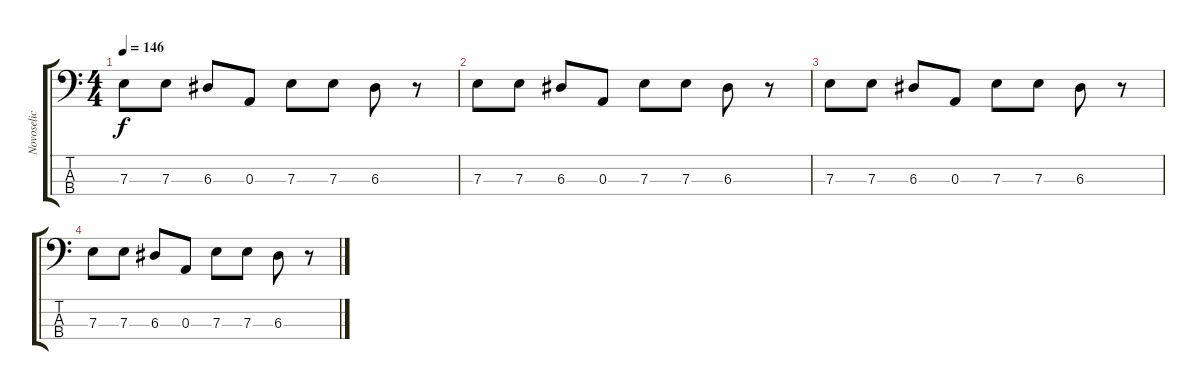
\track ("Novoselic" "Novoselic") {instrument electricbasspick}
\staff {score tabs}
\tuning (G2 D2 A1 E1) {hide}
\ts (4 4)
\tempo 146
\clef f4
\ks c
7.3.8{dy f} 7.3.8 6.3.8 0.3.8 7.3.8 7.3.8 6.3.8 r.8 |
7.3.8 7.3.8 6.3.8 0.3.8 7.3.8 7.3.8 6.3.8 r.8 |
7.3.8 7.3.8 6.3.8 0.3.8 7.3.8 7.3.8 6.3.8 r.8 |
7.3.8 7.3.8 6.3.8 0.3.8 7.3.8 7.3.8 6.3.8 r.8
